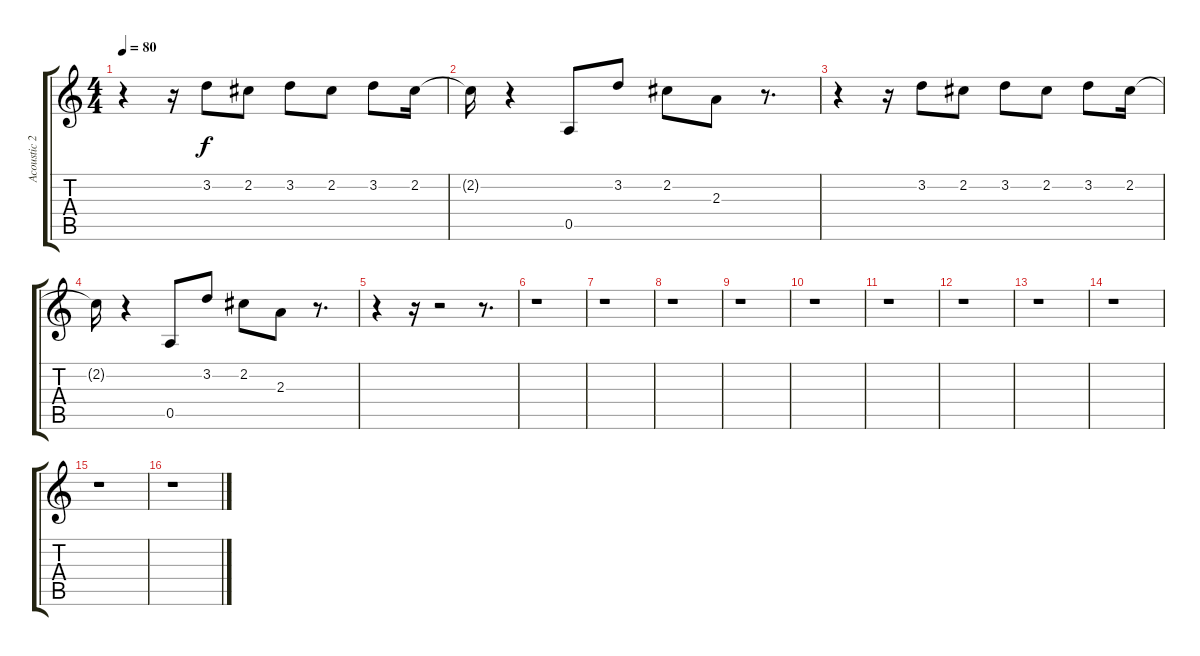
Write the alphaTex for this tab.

\track ("Acoustic 2" "Acoustic 2") {instrument acousticguitarsteel}
\staff {score tabs}
\tuning (E4 B3 G3 D3 A2 E2) {hide}
\ts (4 4)
\tempo 80
\clef g2
\ks c
r.4{dy f} r.16 3.2.8 2.2.8 3.2.8 2.2.8 3.2.8 2.2.16 |
2.2{t}.16 r.4 0.5.8 3.2.8 2.2.8 2.3.8 r.8{d} |
r.4 r.16 3.2.8 2.2.8 3.2.8 2.2.8 3.2.8 2.2.16 |
2.2{t}.16 r.4 0.5.8 3.2.8 2.2.8 2.3.8 r.8{d} |
r.4 r.16 r.2 r.8{d} |
r.1 |
r.1 |
r.1 |
r.1 |
r.1 |
r.1 |
r.1 |
r.1 |
r.1 |
r.1 |
r.1
